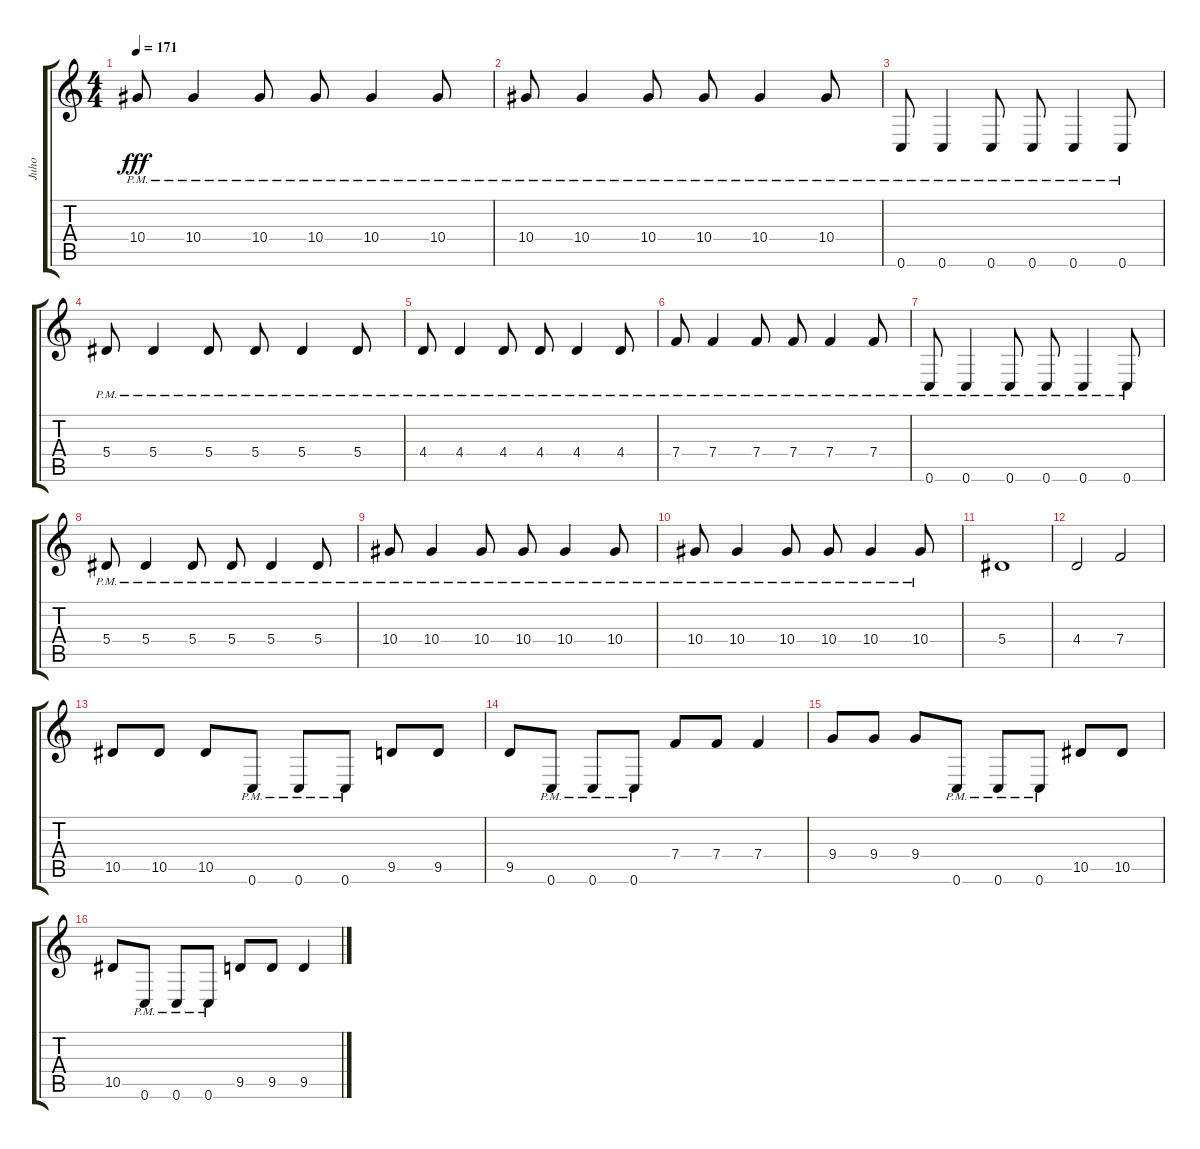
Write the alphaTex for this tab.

\track ("Juho" "Juho") {instrument distortionguitar}
\staff {score tabs}
\tuning (C4 G3 Eb3 Bb2 F2 C2) {hide}
\ts (4 4)
\tempo 171
\clef g2
\ks c
10.4{pm}.8{dy fff} 10.4{pm}.4 10.4{pm}.8 10.4{pm}.8 10.4{pm}.4 10.4{pm}.8 |
10.4{pm}.8 10.4{pm}.4 10.4{pm}.8 10.4{pm}.8 10.4{pm}.4 10.4{pm}.8 |
0.6{pm}.8 0.6{pm}.4 0.6{pm}.8 0.6{pm}.8 0.6{pm}.4 0.6{pm}.8 |
5.4{pm}.8 5.4{pm}.4 5.4{pm}.8 5.4{pm}.8 5.4{pm}.4 5.4{pm}.8 |
4.4{pm}.8 4.4{pm}.4 4.4{pm}.8 4.4{pm}.8 4.4{pm}.4 4.4{pm}.8 |
7.4{pm}.8 7.4{pm}.4 7.4{pm}.8 7.4{pm}.8 7.4{pm}.4 7.4{pm}.8 |
0.6{pm}.8 0.6{pm}.4 0.6{pm}.8 0.6{pm}.8 0.6{pm}.4 0.6{pm}.8 |
5.4{pm}.8 5.4{pm}.4 5.4{pm}.8 5.4{pm}.8 5.4{pm}.4 5.4{pm}.8 |
10.4{pm}.8 10.4{pm}.4 10.4{pm}.8 10.4{pm}.8 10.4{pm}.4 10.4{pm}.8 |
10.4{pm}.8 10.4{pm}.4 10.4{pm}.8 10.4{pm}.8 10.4{pm}.4 10.4{pm}.8 |
5.4.1 |
4.4.2 7.4.2 |
10.5.8 10.5.8 10.5.8 0.6{pm}.8 0.6{pm}.8 0.6{pm}.8 9.5.8 9.5.8 |
9.5.8 0.6{pm}.8 0.6{pm}.8 0.6{pm}.8 7.4.8 7.4.8 7.4.4 |
9.4.8 9.4.8 9.4.8 0.6{pm}.8 0.6{pm}.8 0.6{pm}.8 10.5.8 10.5.8 |
10.5.8 0.6{pm}.8 0.6{pm}.8 0.6{pm}.8 9.5.8 9.5.8 9.5.4
